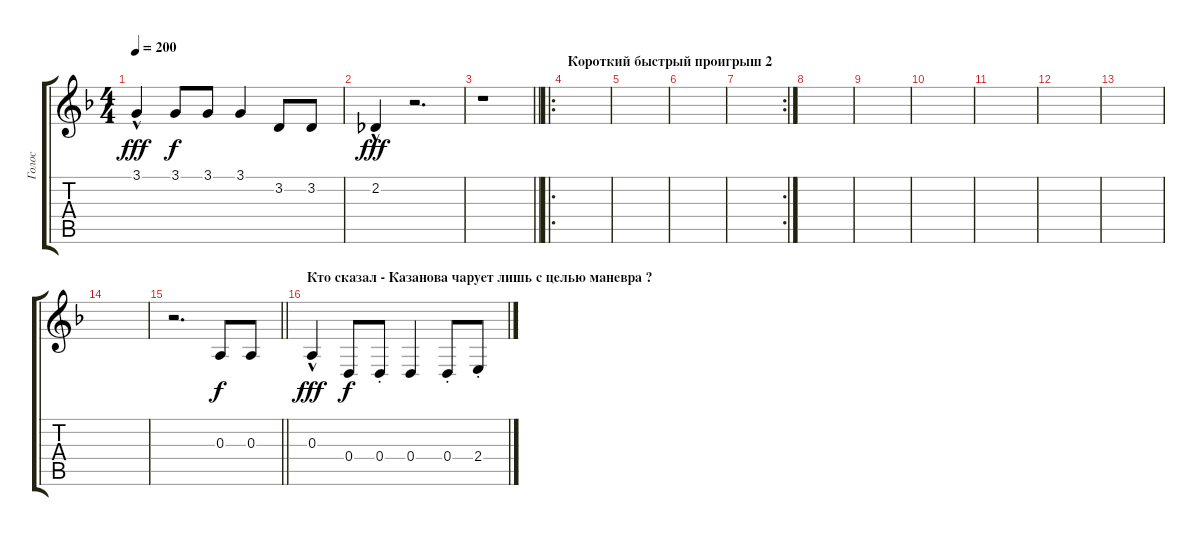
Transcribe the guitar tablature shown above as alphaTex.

\track ("Голос" "Голос") {mute instrument choiraahs}
\staff {score tabs}
\tuning (E4 B3 A3 D3 A2 D2) {hide}
\ts (4 4)
\tempo 200
\clef g2
\ks f
3.1{hac}.4{dy fff} 3.1.8{dy f} 3.1.8 3.1.4 3.2.8 3.2.8 |
2.2{hac}.4{dy fff} r.2{d} |
\barLineRight lightlight
r.1 |
\ro
\section ("" "Короткий быстрый проигрыш 2")
|
|
|
\rc 2
|
|
|
|
|
|
|
|
\barLineRight lightlight
r.2{d} 0.3.8{dy f} 0.3.8 |
\section ("" "Кто сказал - Казанова чарует лишь с целью маневра ?")
0.3{hac}.4{dy fff} 0.4.8{dy f} 0.4{st}.8 0.4.4 0.4{st}.8 2.4{st}.8
